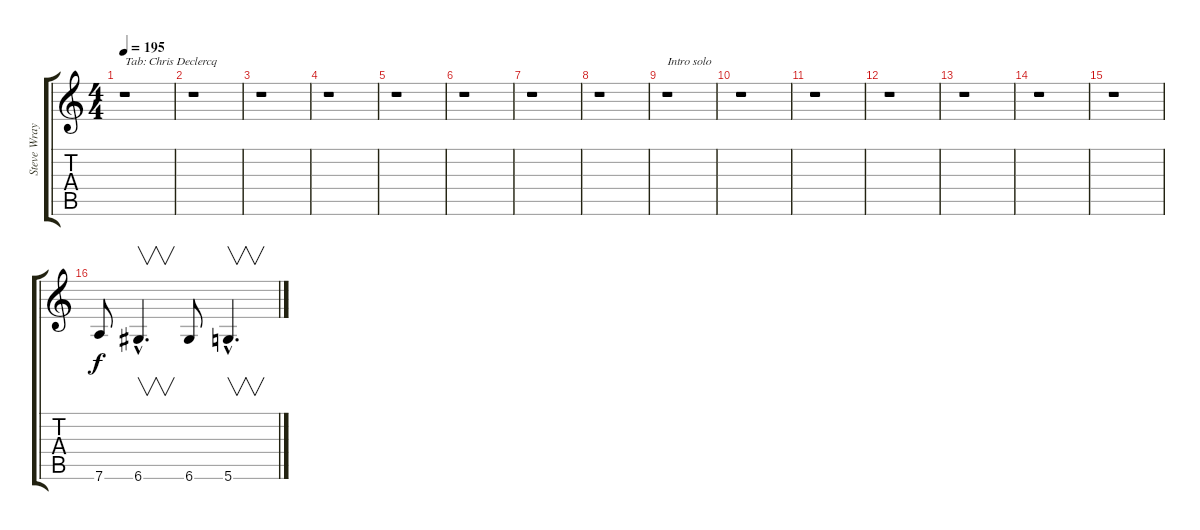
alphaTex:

\track ("Steve Wray" "Steve Wray") {instrument distortionguitar}
\staff {score tabs}
\tuning (E4 B3 G3 D3 A2 D2) {hide}
\ts (4 4)
\tempo 195
\clef g2
\ks c
r.1{txt "Tab: Chris Declercq" dy f instrument distortionguitar} |
r.1 |
r.1 |
r.1 |
r.1 |
r.1 |
r.1 |
r.1 |
r.1{txt "Intro solo"} |
r.1 |
r.1 |
r.1 |
r.1 |
r.1 |
r.1 |
7.6.8 6.6{hac}.4{v d} 6.6.8 5.6{ss hac}.4{v d}
